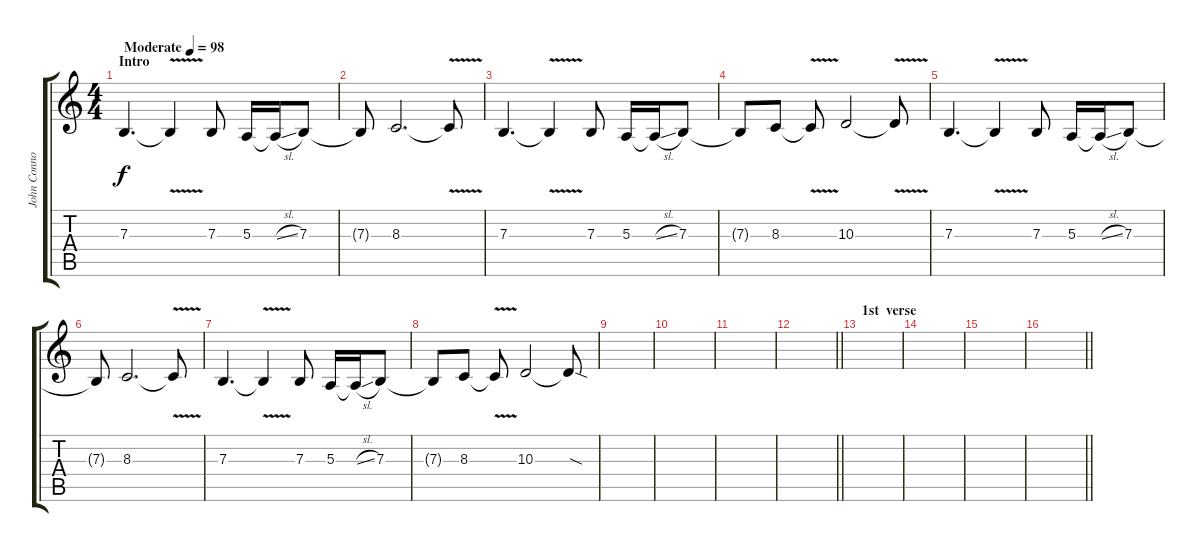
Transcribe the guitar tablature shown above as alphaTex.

\track ("John Connolly wah, fills" "John Conno") {instrument pad2warm}
\staff {score tabs}
\tuning (Db4 Ab3 E3 B2 Gb2 B1) {hide}
\ts (4 4)
\section ("" "Intro")
\tempo (98 "Moderate")
\clef g2
\ks c
7.3.4{d dy f instrument pad2warm} 7.3{v t}.4 7.3.8 5.3.16 5.3{sl t}.16 7.3.8 |
7.3{t}.8 8.3.2{d} 8.3{v t}.8 |
7.3.4{d} 7.3{v t}.4 7.3.8 5.3.16 5.3{sl t}.16 7.3.8 |
7.3{t}.8 8.3.8 8.3{v t}.8 10.3.2 10.3{v t}.8 |
7.3.4{d} 7.3{v t}.4 7.3.8 5.3.16 5.3{sl t}.16 7.3.8 |
7.3{t}.8 8.3.2{d} 8.3{v t}.8 |
7.3.4{d} 7.3{v t}.4 7.3.8 5.3.16 5.3{sl t}.16 7.3.8 |
7.3{t}.8 8.3.8 8.3{v t}.8 10.3.2 10.3{sod t}.8 |
|
|
|
\barLineRight lightlight
|
\section ("" "1st  verse")
|
|
|
\barLineRight lightlight
